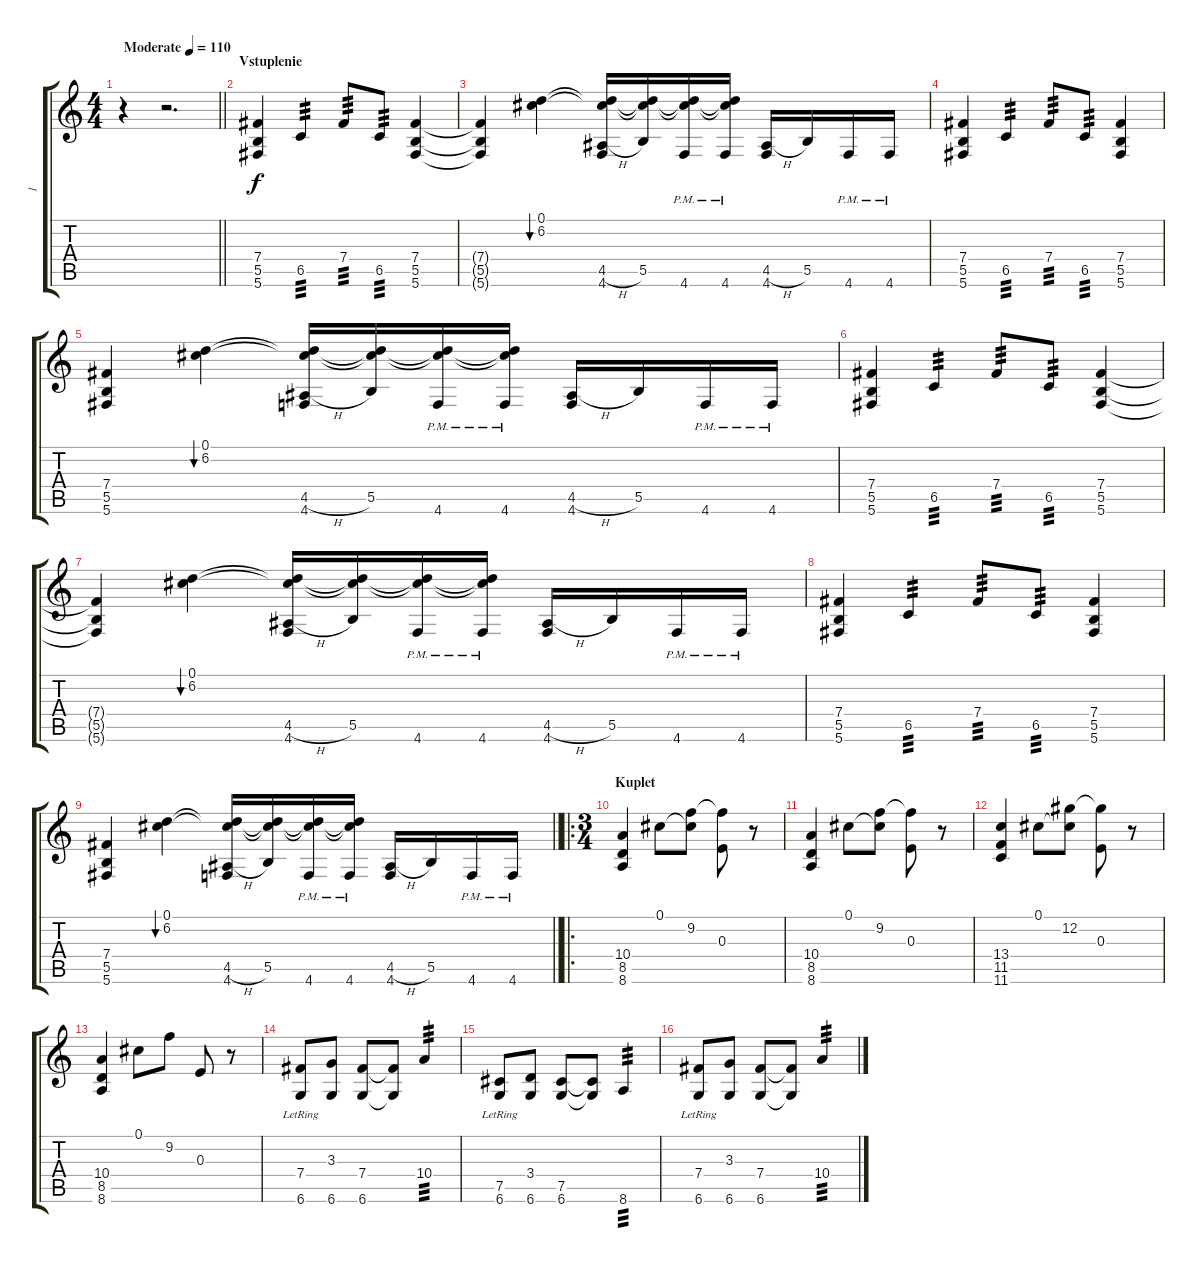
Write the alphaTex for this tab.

\track ("1" "1") {instrument distortionguitar}
\staff {score tabs}
\tuning (Db4 Ab3 E3 B2 Gb2 Db2) {hide}
\ts (4 4)
\tempo (110 "Moderate")
\clef g2
\barLineRight lightlight
\ks c
r.4{dy f instrument distortionguitar} r.2{d} |
\section ("" "Vstuplenie")
(7.4 5.5 5.6).4 6.5.4{tp 3} 7.4.8{tp 3} 6.5.8{tp 3} (7.4 5.5 5.6).4 |
(7.4{t} 5.5{t} 5.6{t}).4 (0.1 6.2).4{bu 240} (0.1{t} 6.2{t} 4.5{h} 4.6).16 (0.1{t} 6.2{t} 5.5).16 (0.1{t} 6.2{t} 4.6{pm}).16 (0.1{t} 6.2{t} 4.6{pm}).16 (4.5{h} 4.6).16 5.5.16 4.6{pm}.16 4.6{pm}.16 |
(7.4 5.5 5.6).4 6.5.4{tp 3} 7.4.8{tp 3} 6.5.8{tp 3} (7.4 5.5 5.6).4 |
(7.4 5.5 5.6).4 (0.1 6.2).4{bu 240} (0.1{t} 6.2{t} 4.5{h} 4.6).16 (0.1{t} 6.2{t} 5.5).16 (0.1{t} 6.2{t} 4.6{pm}).16 (0.1{t} 6.2{t} 4.6{pm}).16 (4.5{h} 4.6).16 5.5.16 4.6{pm}.16 4.6{pm}.16 |
(7.4 5.5 5.6).4 6.5.4{tp 3} 7.4.8{tp 3} 6.5.8{tp 3} (7.4 5.5 5.6).4 |
(7.4{t} 5.5{t} 5.6{t}).4 (0.1 6.2).4{bu 240} (0.1{t} 6.2{t} 4.5{h} 4.6).16 (0.1{t} 6.2{t} 5.5).16 (0.1{t} 6.2{t} 4.6{pm}).16 (0.1{t} 6.2{t} 4.6{pm}).16 (4.5{h} 4.6).16 5.5.16 4.6{pm}.16 4.6{pm}.16 |
(7.4 5.5 5.6).4 6.5.4{tp 3} 7.4.8{tp 3} 6.5.8{tp 3} (7.4 5.5 5.6).4 |
\barLineRight lightlight
(7.4 5.5 5.6).4 (0.1 6.2).4{bu 240} (0.1{t} 6.2{t} 4.5{h} 4.6).16 (0.1{t} 6.2{t} 5.5).16 (0.1{t} 6.2{t} 4.6{pm}).16 (0.1{t} 6.2{t} 4.6{pm}).16 (4.5{h} 4.6).16 5.5.16 4.6{pm}.16 4.6{pm}.16 |
\ro
\ts (3 4)
\section ("" "Kuplet")
(10.4 8.5 8.6).4 0.1.8 (0.1{t} 9.2).8 (9.2{t} 0.3).8 r.8 |
(10.4 8.5 8.6).4 0.1.8 (0.1{t} 9.2).8 (9.2{t} 0.3).8 r.8 |
(13.4 11.5 11.6).4 0.1.8 (0.1{t} 12.2).8 (12.2{t} 0.3).8 r.8 |
(10.4 8.5 8.6).4 0.1.8 9.2.8 0.3.8 r.8 |
(7.4{lr} 6.6{lr}).8 (3.3 6.6).8 (7.4 6.6).8 (7.4{t} 6.6{t}).8 10.4.4{tp 3} |
(7.5{lr} 6.6{lr}).8 (3.4 6.6).8 (7.5 6.6).8 (7.5{t} 6.6{t}).8 8.6.4{tp 3} |
(7.4{lr} 6.6{lr}).8 (3.3 6.6).8 (7.4 6.6).8 (7.4{t} 6.6{t}).8 10.4.4{tp 3}
